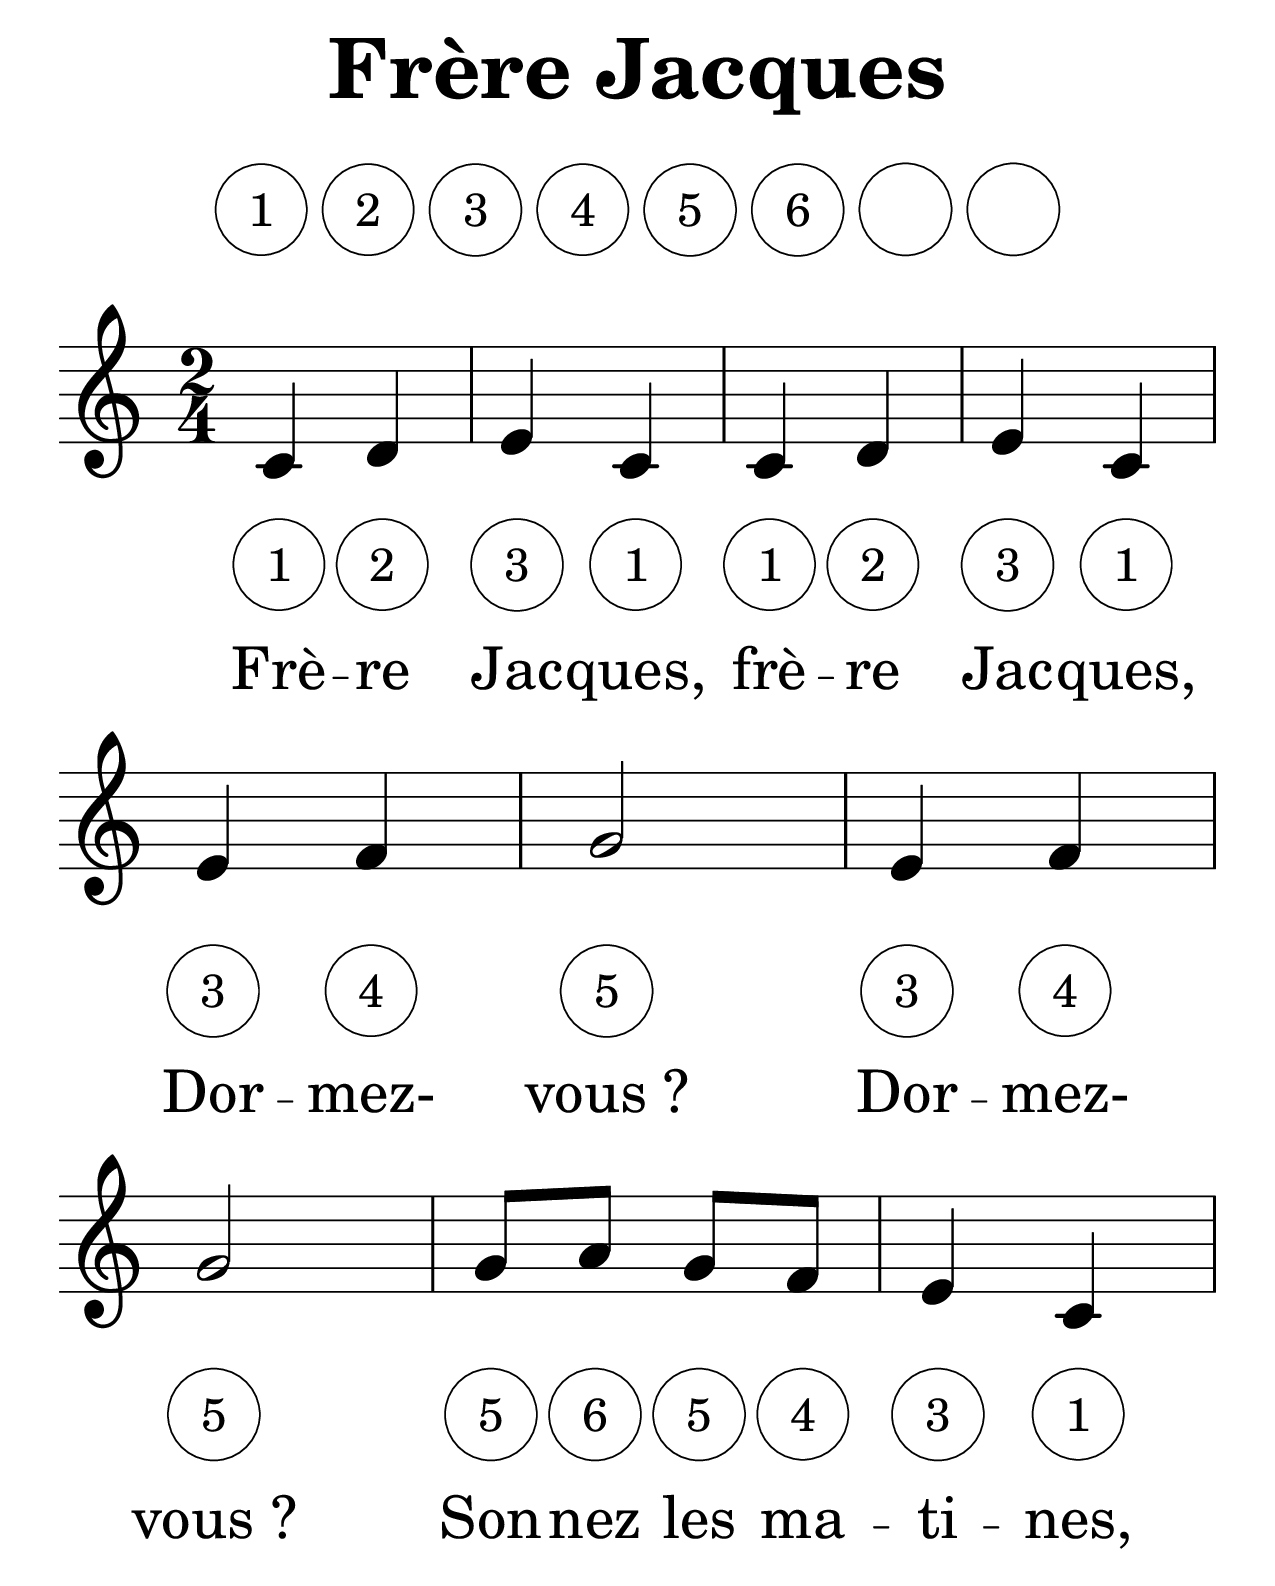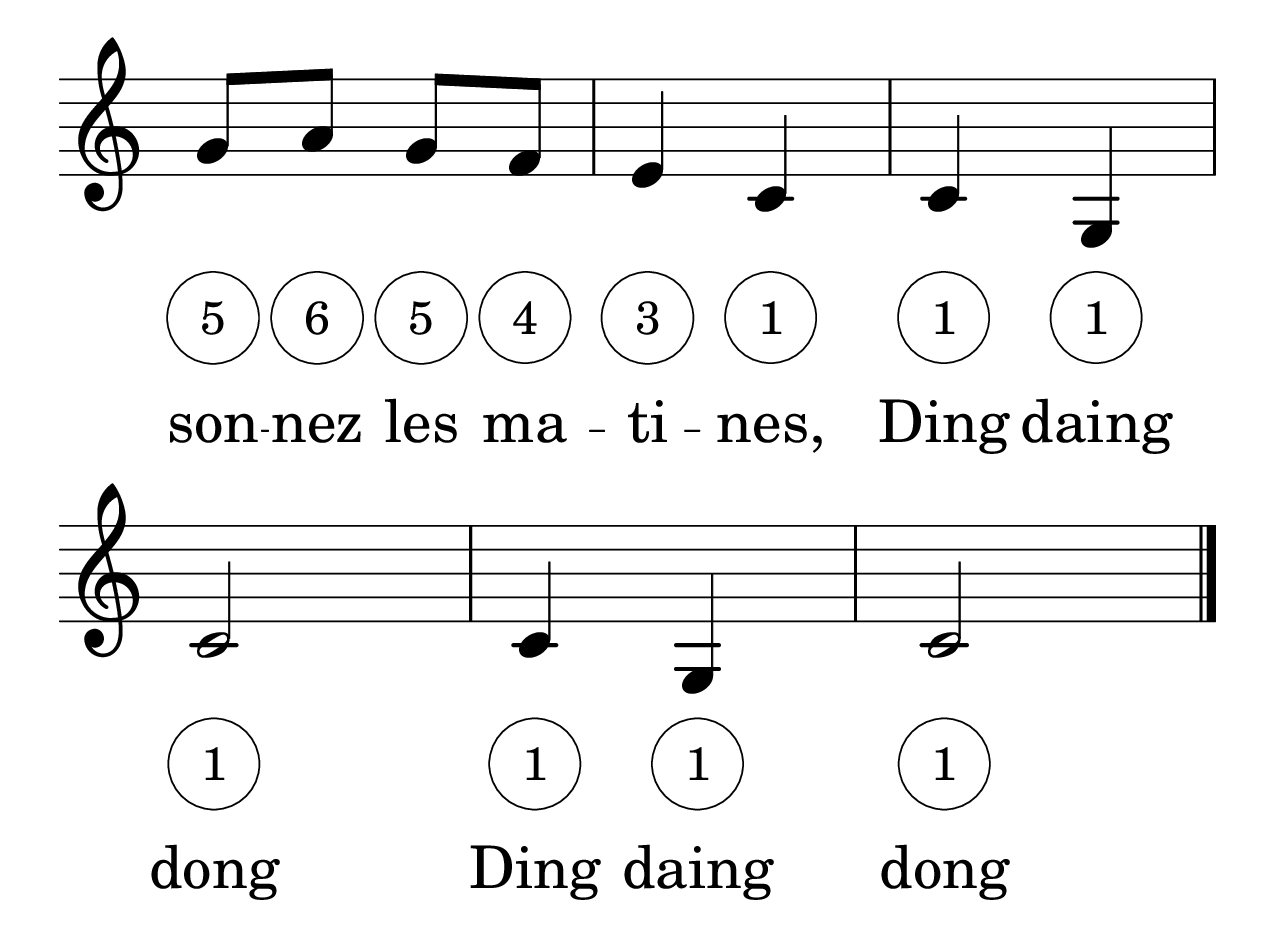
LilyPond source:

\version "2.18.2"
\include "common.ly"
\version "2.18.2"

% for reference
% ① ② ③ ④ ⑤ ⑥ ⑦ ⑧ ◯

#(define-markup-command (colorcircle layout props text) (markup?)
  "Draw a double box around text."
  (interpret-markup layout props
    #{\markup \raise #0.6 \circle \fontsize #-6 \pad-markup #0.8 #text #}))

% empty circles with bar number to colorize
oc = \markup \colorcircle 1
od = \markup \colorcircle 2
oe = \markup \colorcircle 3
of = \markup \colorcircle 4
og = \markup \colorcircle 5
oap = \markup \colorcircle 6
obp = \markup \colorcircle 7
ocp = \markup \colorcircle 8
oo =  \markup \raise #1.3 \circle \fontsize #-5 \pad-markup #0.9 "  "


% Adapted from typeset CC-BY Wikisource

\header {
 title = "Frère Jacques"
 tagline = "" 
}

\markup {
  \column {
  \vspace #0.5
  \fill-line { \column { \line { 
    \fontsize #5 { \oc \od \oe \of \og \oap \oo \oo}}}}
  \vspace #0.5
  }
}

\score {
\new Staff <<  
  \clef treble
 \time 2/4
 \key c \major 
 \transpose g c {
  \relative c'' {
      \partial 2
      g4 a
      b g g a
      b g b c

      d2 b4 c
      d2 d8 e d c
      b4 g \break d'8 e d c

      b4 g g d
      g2 g4 d
      g2 \bar "|."
    } 
}

\addlyrics {
    \set fontSize = #4
    \oc \od \oe \oc \oc \od \oe \oc
    \oe \of \og \oe \of \og
    \og \oap \og \of \oe \oc \og \oap \og \of
    \oe \oc \oc \oc \oc \oc \oc \oc
}

\addlyrics{
    Frè -- re Jac -- ques, frè -- re Jac -- ques,
    Dor -- mez- vous_? Dor -- mez- vous_?
    Son -- nez les ma -- ti -- nes, son -- nez les ma -- ti -- nes,
    Ding daing dong Ding daing dong
} 
 
>>

\layout { }

\midi {
    \context {
      \Score
      tempoWholesPerMinute = #(ly:make-moment 100 4)
    }
  }

}


